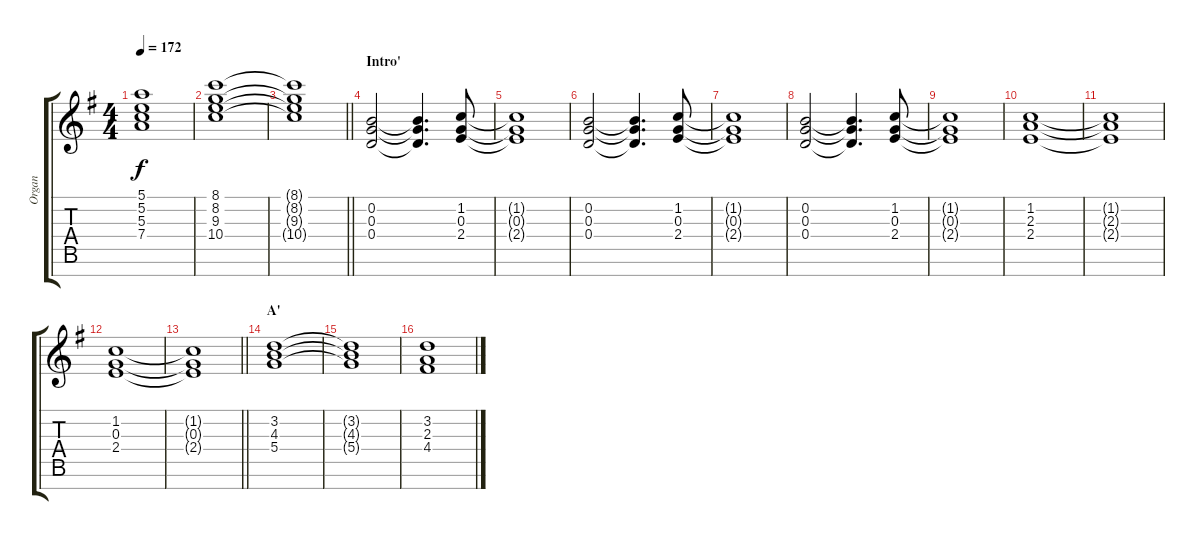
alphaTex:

\track ("Organ" "Organ") {instrument rockorgan}
\staff {score tabs}
\tuning (E5 B4 G4 D4 A3 E3 B2) {hide}
\ts (4 4)
\tempo 172
\clef g2
\ks g
(5.1{t} 5.2{t} 5.3{t} 7.4{t}).1{dy f} |
(8.1 8.2 9.3 10.4).1 |
\barLineRight lightlight
(8.1{t} 8.2{t} 9.3{t} 10.4{t}).1 |
\section ("" "Intro'")
(0.2 0.3 0.4).2 (0.2{t} 0.3{t} 0.4{t}).4{d} (1.2 0.3 2.4).8 |
(1.2{t} 0.3{t} 2.4{t}).1 |
(0.2 0.3 0.4).2 (0.2{t} 0.3{t} 0.4{t}).4{d} (1.2 0.3 2.4).8 |
(1.2{t} 0.3{t} 2.4{t}).1 |
(0.2 0.3 0.4).2 (0.2{t} 0.3{t} 0.4{t}).4{d} (1.2 0.3 2.4).8 |
(1.2{t} 0.3{t} 2.4{t}).1 |
(1.2 2.3 2.4).1 |
(1.2{t} 2.3{t} 2.4{t}).1 |
(1.2 0.3 2.4).1 |
\barLineRight lightlight
(1.2{t} 0.3{t} 2.4{t}).1 |
\section ("" "A'")
(3.2 4.3 5.4).1 |
(3.2{t} 4.3{t} 5.4{t}).1 |
(3.2 2.3 4.4).1
